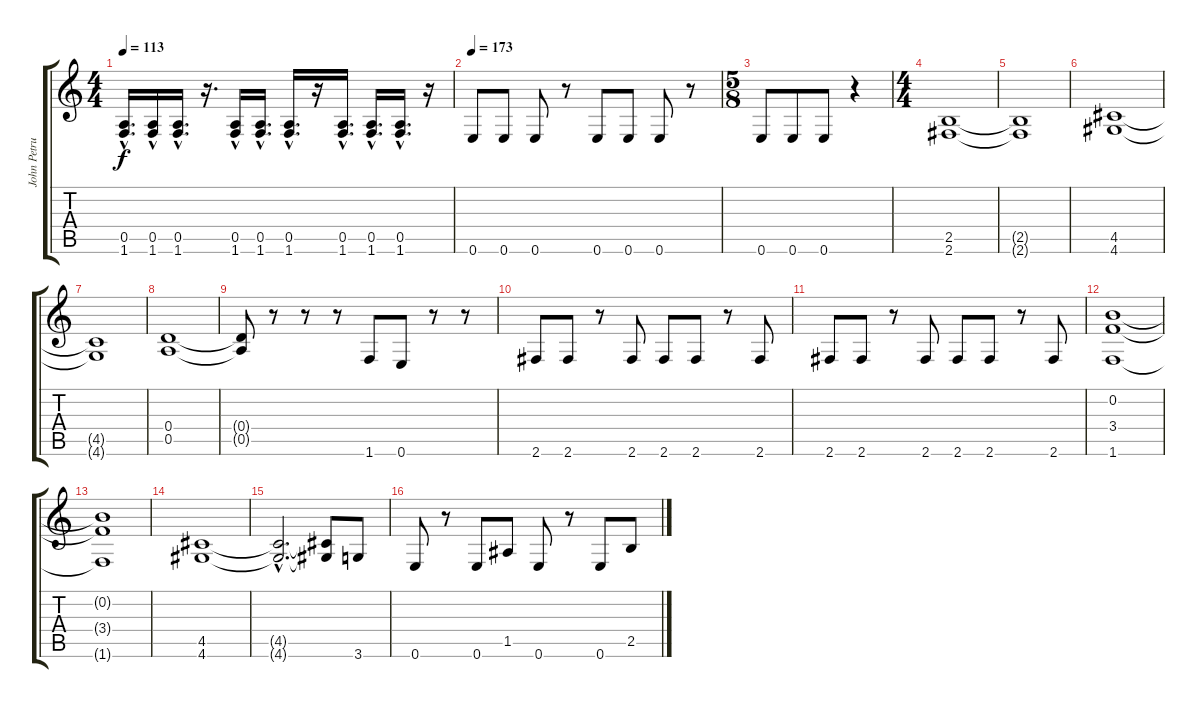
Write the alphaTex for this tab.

\track ("John Petrucci" "John Petru") {instrument distortionguitar}
\staff {score tabs}
\tuning (E4 B3 G3 D3 A2 E2) {hide}
\ts (4 4)
\tempo 113
\clef g2
\ks c
(0.5{hac} 1.6{hac}).16{d dy f} (0.5{hac} 1.6{hac}).16 (0.5{hac} 1.6{hac}).16{d} r.16{d} (0.5{hac} 1.6{hac}).16 (0.5{hac} 1.6{hac}).16{d} (0.5{hac} 1.6{hac}).16{d} r.16 (0.5{hac} 1.6{hac}).16{d} (0.5{hac} 1.6{hac}).16{d} (0.5{hac} 1.6{hac}).16{d} r.16 |
\tempo 173
0.6.8 0.6.8 0.6.8 r.8 0.6.8 0.6.8 0.6.8 r.8 |
\ts (5 8)
0.6.8 0.6.8 0.6.8 r.4 |
\ts (4 4)
(2.5 2.6).1 |
(2.5{t} 2.6{t}).1 |
(4.5 4.6).1 |
(4.5{t} 4.6{t}).1 |
(0.4 0.5).1 |
(0.4{t} 0.5{t}).8 r.8 r.8 r.8 1.6.8 0.6.8 r.8 r.8 |
2.6.8 2.6.8 r.8 2.6.8 2.6.8 2.6.8 r.8 2.6.8 |
2.6.8 2.6.8 r.8 2.6.8 2.6.8 2.6.8 r.8 2.6.8 |
(0.2 3.4 1.6).1 |
(0.2{t} 3.4{t} 1.6{t}).1 |
(4.5 4.6).1 |
(4.5{hac t} 4.6{hac t}).2{d} (4.5{t} 4.6{t}).8 3.6.8 |
0.6.8 r.8 0.6.8 1.5.8 0.6.8 r.8 0.6.8 2.5.8
